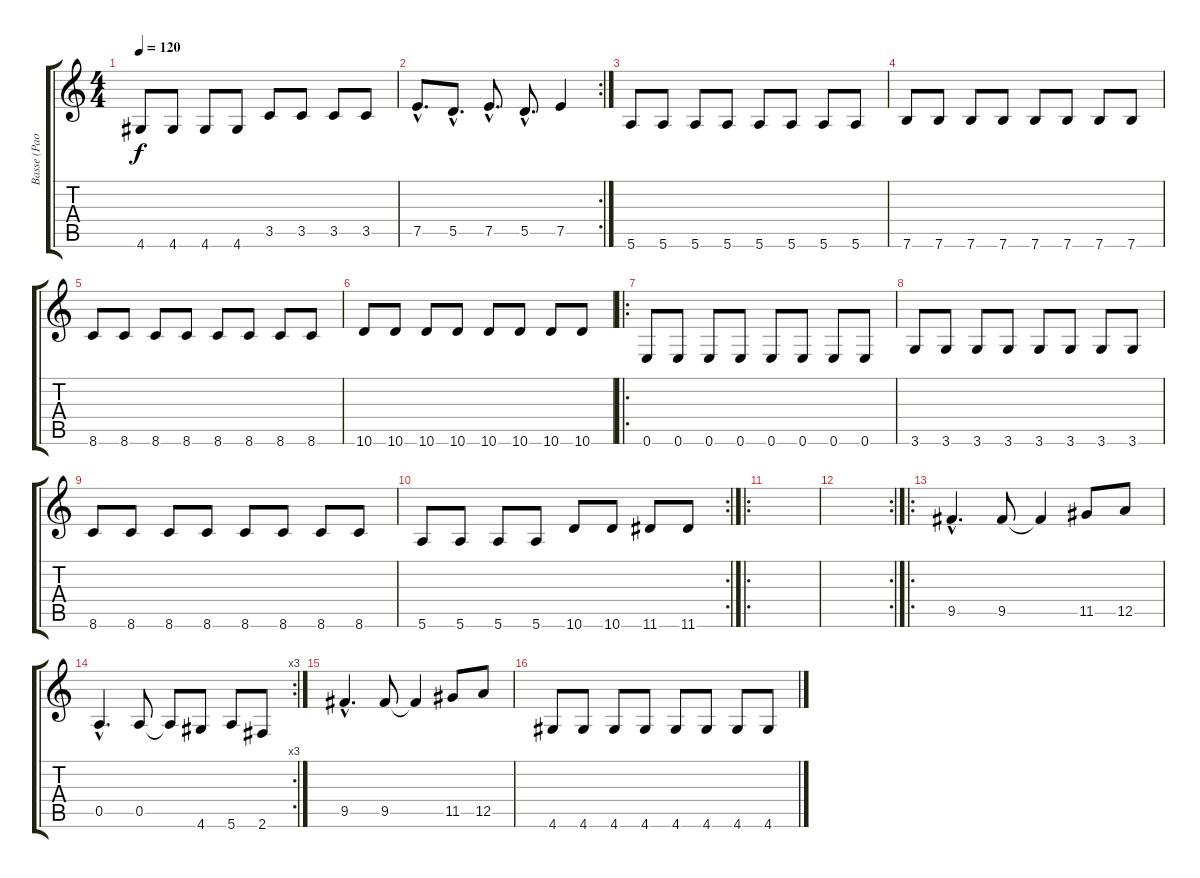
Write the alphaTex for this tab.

\track ("Basse (Paolo)" "Basse (Pao") {instrument electricbassfinger}
\staff {score tabs}
\tuning (E4 B3 G3 D3 A2 E2) {hide}
\ts (4 4)
\tempo 120
\clef g2
\ks c
4.6.8{dy f} 4.6.8 4.6.8 4.6.8 3.5.8 3.5.8 3.5.8 3.5.8 |
\rc 2
7.5{hac}.8{d} 5.5{hac}.8{d} 7.5{hac}.8{d} 5.5{hac}.8{d} 7.5.4 |
5.6.8 5.6.8 5.6.8 5.6.8 5.6.8 5.6.8 5.6.8 5.6.8 |
7.6.8 7.6.8 7.6.8 7.6.8 7.6.8 7.6.8 7.6.8 7.6.8 |
8.6.8 8.6.8 8.6.8 8.6.8 8.6.8 8.6.8 8.6.8 8.6.8 |
10.6.8 10.6.8 10.6.8 10.6.8 10.6.8 10.6.8 10.6.8 10.6.8 |
\ro
0.6.8 0.6.8 0.6.8 0.6.8 0.6.8 0.6.8 0.6.8 0.6.8 |
3.6.8 3.6.8 3.6.8 3.6.8 3.6.8 3.6.8 3.6.8 3.6.8 |
8.6.8 8.6.8 8.6.8 8.6.8 8.6.8 8.6.8 8.6.8 8.6.8 |
\rc 2
5.6.8 5.6.8 5.6.8 5.6.8 10.6.8 10.6.8 11.6.8 11.6.8 |
\ro
|
\rc 2
|
\ro
9.5{hac}.4{d} 9.5.8 9.5{t}.4 11.5.8 12.5.8 |
\rc 3
0.5{hac}.4{d} 0.5.8 0.5{t}.8 4.6.8 5.6.8 2.6.8 |
9.5{hac}.4{d} 9.5.8 9.5{t}.4 11.5.8 12.5.8 |
4.6.8 4.6.8 4.6.8 4.6.8 4.6.8 4.6.8 4.6.8 4.6.8
